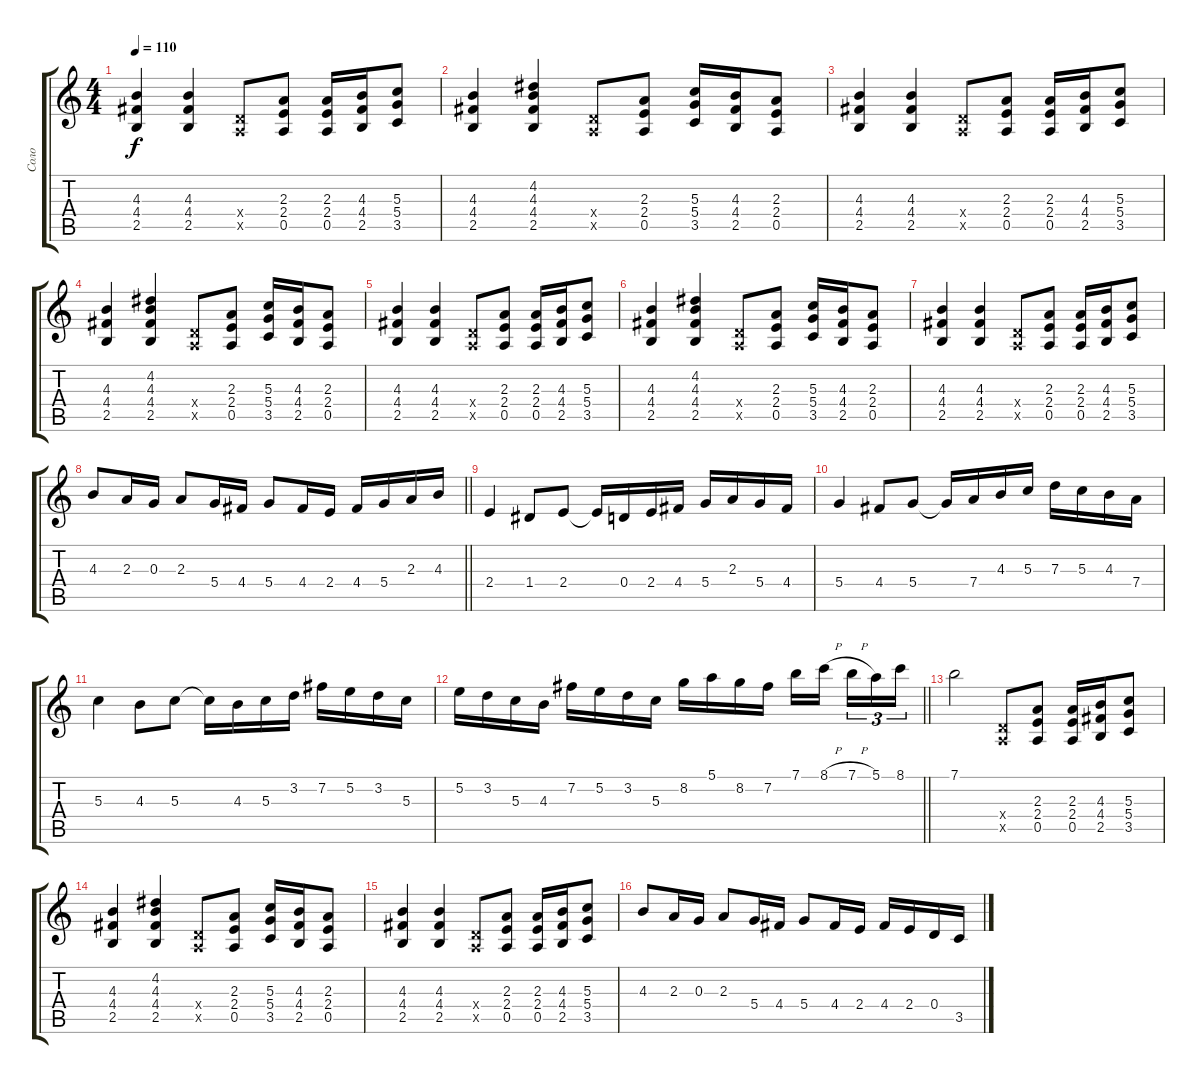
\track ("Соло" "Соло") {instrument distortionguitar}
\staff {score tabs}
\tuning (E4 B3 G3 D3 A2 E2) {hide}
\ts (4 4)
\tempo 110
\clef g2
\ks c
(4.3 4.4 2.5).4{dy f} (4.3 4.4 2.5).4 (0.4{x} 0.5{x}).8 (2.3 2.4 0.5).8 (2.3 2.4 0.5).16 (4.3 4.4 2.5).16 (5.3 5.4 3.5).8 |
(4.3 4.4 2.5).4 (4.2 4.3 4.4 2.5).4 (0.4{x} 0.5{x}).8 (2.3 2.4 0.5).8 (5.3 5.4 3.5).16 (4.3 4.4 2.5).16 (2.3 2.4 0.5).8 |
(4.3 4.4 2.5).4 (4.3 4.4 2.5).4 (0.4{x} 0.5{x}).8 (2.3 2.4 0.5).8 (2.3 2.4 0.5).16 (4.3 4.4 2.5).16 (5.3 5.4 3.5).8 |
(4.3 4.4 2.5).4 (4.2 4.3 4.4 2.5).4 (0.4{x} 0.5{x}).8 (2.3 2.4 0.5).8 (5.3 5.4 3.5).16 (4.3 4.4 2.5).16 (2.3 2.4 0.5).8 |
(4.3 4.4 2.5).4 (4.3 4.4 2.5).4 (0.4{x} 0.5{x}).8 (2.3 2.4 0.5).8 (2.3 2.4 0.5).16 (4.3 4.4 2.5).16 (5.3 5.4 3.5).8 |
(4.3 4.4 2.5).4 (4.2 4.3 4.4 2.5).4 (0.4{x} 0.5{x}).8 (2.3 2.4 0.5).8 (5.3 5.4 3.5).16 (4.3 4.4 2.5).16 (2.3 2.4 0.5).8 |
(4.3 4.4 2.5).4 (4.3 4.4 2.5).4 (0.4{x} 0.5{x}).8 (2.3 2.4 0.5).8 (2.3 2.4 0.5).16 (4.3 4.4 2.5).16 (5.3 5.4 3.5).8 |
\barLineRight lightlight
4.3.8 2.3.16 0.3.16 2.3.8 5.4.16 4.4.16 5.4.8 4.4.16 2.4.16 4.4.16 5.4.16 2.3.16 4.3.16 |
2.4.4 1.4.8 2.4.8 2.4{t}.16 0.4.16 2.4.16 4.4.16 5.4.16 2.3.16 5.4.16 4.4.16 |
5.4.4 4.4.8 5.4.8 5.4{t}.16 7.4.16 4.3.16 5.3.16 7.3.16 5.3.16 4.3.16 7.4.16 |
5.3.4 4.3.8 5.3.8 5.3{t}.16 4.3.16 5.3.16 3.2.16 7.2.16 5.2.16 3.2.16 5.3.16 |
\barLineRight lightlight
5.2.16 3.2.16 5.3.16 4.3.16 7.2.16 5.2.16 3.2.16 5.3.16 8.2.16 5.1.16 8.2.16 7.2.16 7.1.16 8.1{h}.16{beam splitsecondary} 7.1{h}.16{tu (3 2)} 5.1.16{tu (3 2)} 8.1.16{tu (3 2)} |
7.1.2 (0.4{x} 0.5{x}).8 (2.3 2.4 0.5).8 (2.3 2.4 0.5).16 (4.3 4.4 2.5).16 (5.3 5.4 3.5).8 |
(4.3 4.4 2.5).4 (4.2 4.3 4.4 2.5).4 (0.4{x} 0.5{x}).8 (2.3 2.4 0.5).8 (5.3 5.4 3.5).16 (4.3 4.4 2.5).16 (2.3 2.4 0.5).8 |
(4.3 4.4 2.5).4 (4.3 4.4 2.5).4 (0.4{x} 0.5{x}).8 (2.3 2.4 0.5).8 (2.3 2.4 0.5).16 (4.3 4.4 2.5).16 (5.3 5.4 3.5).8 |
4.3.8 2.3.16 0.3.16 2.3.8 5.4.16 4.4.16 5.4.8 4.4.16 2.4.16 4.4.16 2.4.16 0.4.16 3.5.16
